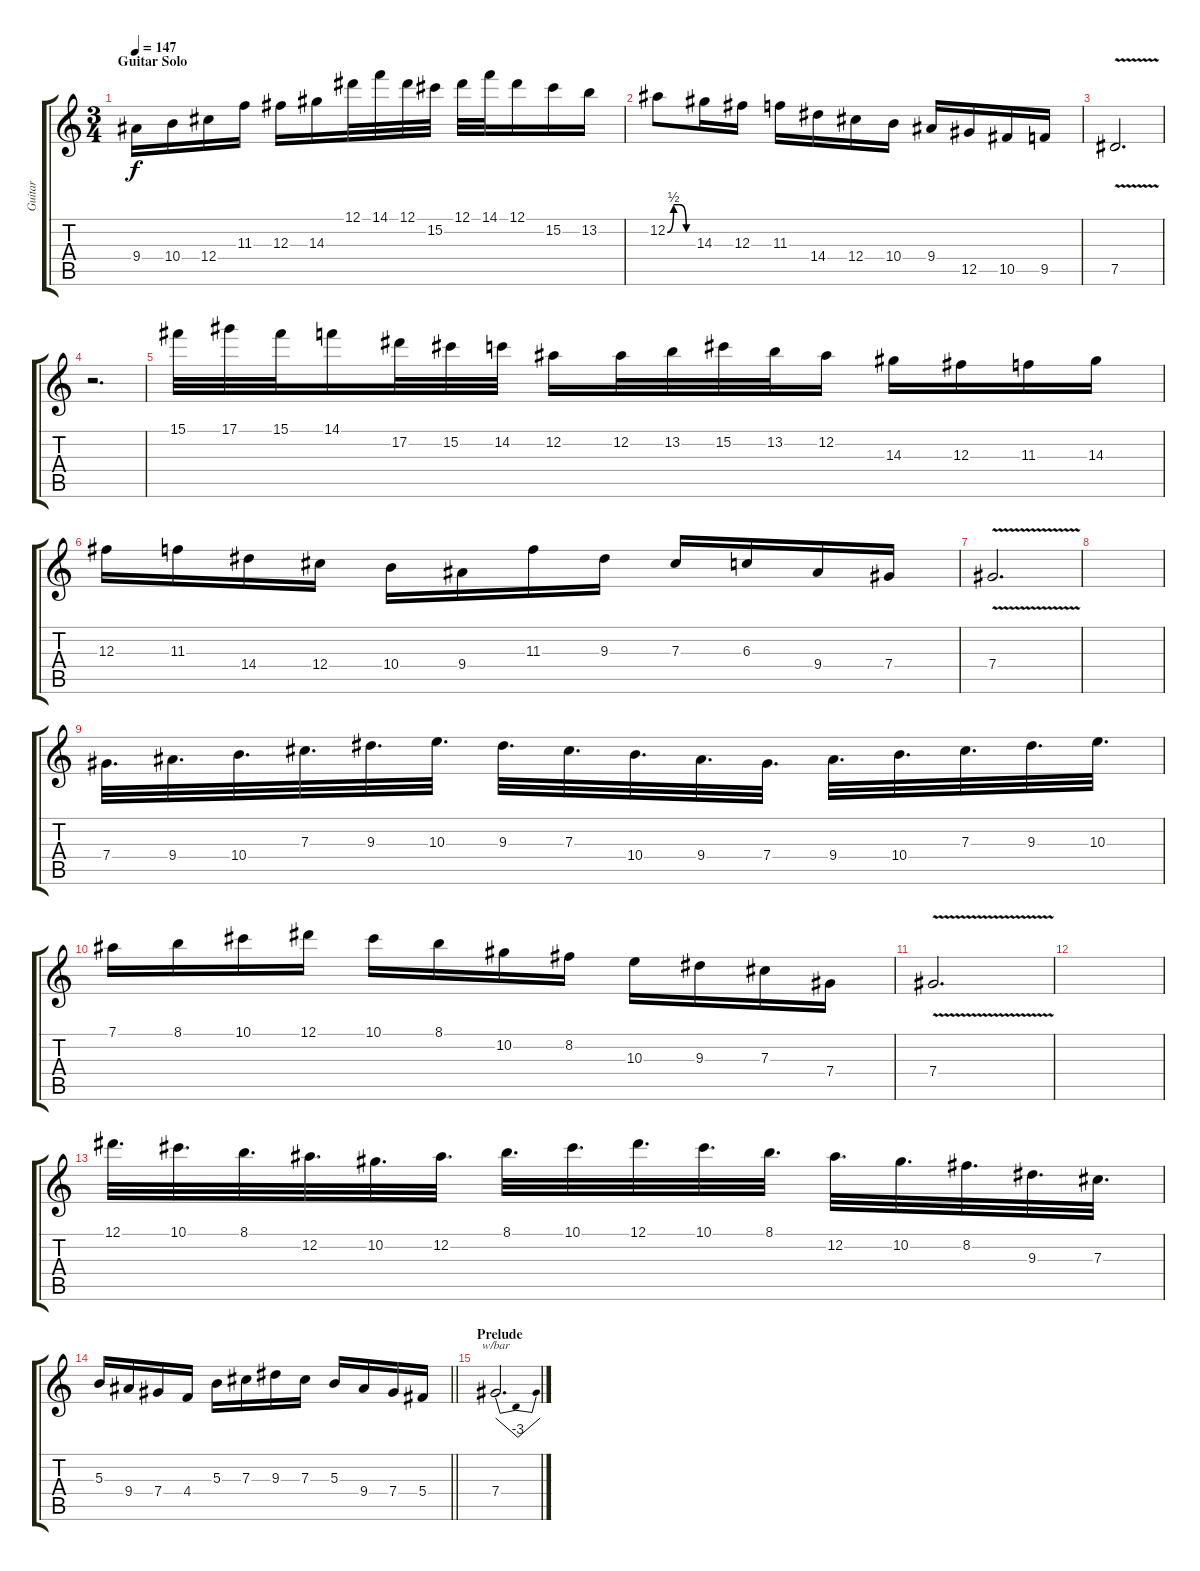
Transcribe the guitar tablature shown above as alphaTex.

\track ("Guitar" "Guitar") {instrument distortionguitar}
\staff {score tabs}
\tuning (Eb4 Bb3 Gb3 Db3 Ab2 Eb2) {hide}
\ts (3 4)
\section ("" "Guitar Solo")
\tempo 147
\clef g2
\ks c
9.4.16{dy f} 10.4.16 12.4.16 11.3.16 12.3.16 14.3.16 12.1.32 14.1.32 12.1.32 15.2.32 12.1.32 14.1.32 12.1.16 15.2.16 13.2.16 |
12.2{be (custom 0 0 15 2 30 2 45 0 60 0)}.8 14.3.16 12.3.16 11.3.16 14.4.16 12.4.16 10.4.16 9.4.16 12.5.16 10.5.16 9.5.16 |
7.5{v}.2{d} |
r.2{d} |
15.1.32 17.1.32 15.1.32 14.1.16 17.2.32 15.2.32 14.2.32 12.2.16 12.2.32 13.2.32 15.2.32 13.2.32 12.2.16 14.3.16 12.3.16 11.3.16 14.3.16 |
12.3.16 11.3.16 14.4.16 12.4.16 10.4.16 9.4.16 11.3.16 9.3.16 7.3.16 6.3.16 9.4.16 7.4.16 |
7.4{v}.2{d} |
|
7.4.32{d} 9.4.32{d} 10.4.32{d} 7.3.32{d} 9.3.32{d} 10.3.32{d} 9.3.32{d} 7.3.32{d} 10.4.32{d} 9.4.32{d} 7.4.32{d} 9.4.32{d} 10.4.32{d} 7.3.32{d} 9.3.32{d} 10.3.32{d} |
7.1.16 8.1.16 10.1.16 12.1.16 10.1.16 8.1.16 10.2.16 8.2.16 10.3.16 9.3.16 7.3.16 7.4.16 |
7.4{v}.2{d} |
|
12.1.32{d} 10.1.32{d} 8.1.32{d} 12.2.32{d} 10.2.32{d} 12.2.32{d} 8.1.32{d} 10.1.32{d} 12.1.32{d} 10.1.32{d} 8.1.32{d} 12.2.32{d} 10.2.32{d} 8.2.32{d} 9.3.32{d} 7.3.32{d} |
\barLineRight lightlight
5.3.16 9.4.16 7.4.16 4.4.16 5.3.16 7.3.16 9.3.16 7.3.16 5.3.16 9.4.16 7.4.16 5.4.16 |
\section ("" "Prelude")
7.4.2{d tbe (dip default 0 0 30 -12 60 0)}
